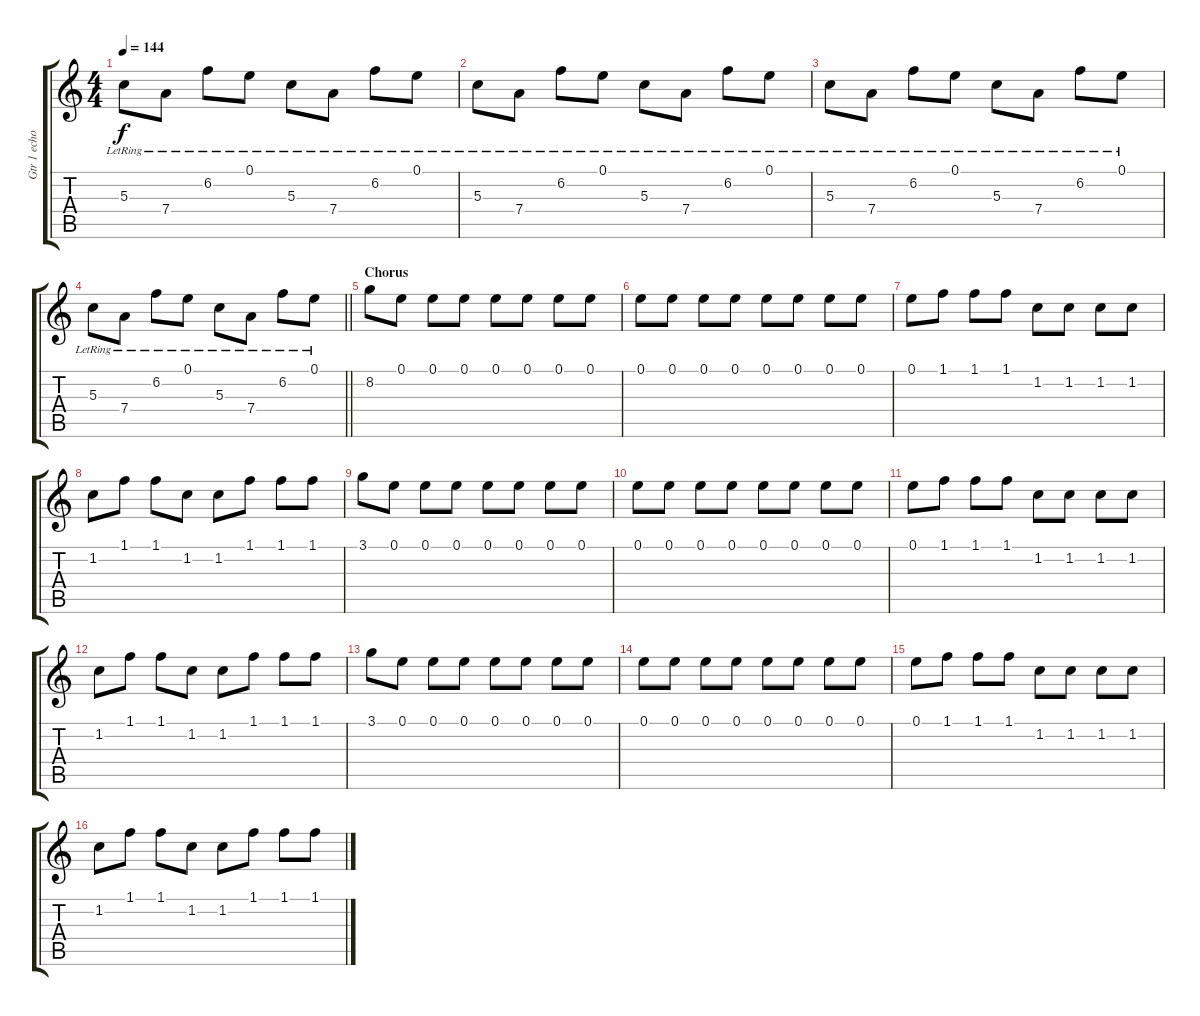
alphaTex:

\track ("Gtr 1 echo" "Gtr 1 echo") {instrument electricguitarclean}
\staff {score tabs}
\tuning (E4 B3 G3 D3 A2 E2) {hide}
\ts (4 4)
\tempo 144
\clef g2
\ks c
5.3{lr}.8{dy f} 7.4{lr}.8 6.2{lr}.8 0.1{lr}.8 5.3{lr}.8 7.4{lr}.8 6.2{lr}.8 0.1{lr}.8 |
5.3{lr}.8 7.4{lr}.8 6.2{lr}.8 0.1{lr}.8 5.3{lr}.8 7.4{lr}.8 6.2{lr}.8 0.1{lr}.8 |
5.3{lr}.8 7.4{lr}.8 6.2{lr}.8 0.1{lr}.8 5.3{lr}.8 7.4{lr}.8 6.2{lr}.8 0.1{lr}.8 |
\barLineRight lightlight
5.3{lr}.8 7.4{lr}.8 6.2{lr}.8 0.1{lr}.8 5.3{lr}.8 7.4{lr}.8 6.2{lr}.8 0.1{lr}.8 |
\section ("" "Chorus")
8.2.8 0.1.8 0.1.8 0.1.8 0.1.8 0.1.8 0.1.8 0.1.8 |
0.1.8 0.1.8 0.1.8 0.1.8 0.1.8 0.1.8 0.1.8 0.1.8 |
0.1.8 1.1.8 1.1.8 1.1.8 1.2.8 1.2.8 1.2.8 1.2.8 |
1.2.8 1.1.8 1.1.8 1.2.8 1.2.8 1.1.8 1.1.8 1.1.8 |
3.1.8 0.1.8 0.1.8 0.1.8 0.1.8 0.1.8 0.1.8 0.1.8 |
0.1.8 0.1.8 0.1.8 0.1.8 0.1.8 0.1.8 0.1.8 0.1.8 |
0.1.8 1.1.8 1.1.8 1.1.8 1.2.8 1.2.8 1.2.8 1.2.8 |
1.2.8 1.1.8 1.1.8 1.2.8 1.2.8 1.1.8 1.1.8 1.1.8 |
3.1.8 0.1.8 0.1.8 0.1.8 0.1.8 0.1.8 0.1.8 0.1.8 |
0.1.8 0.1.8 0.1.8 0.1.8 0.1.8 0.1.8 0.1.8 0.1.8 |
0.1.8 1.1.8 1.1.8 1.1.8 1.2.8 1.2.8 1.2.8 1.2.8 |
1.2.8 1.1.8 1.1.8 1.2.8 1.2.8 1.1.8 1.1.8 1.1.8
